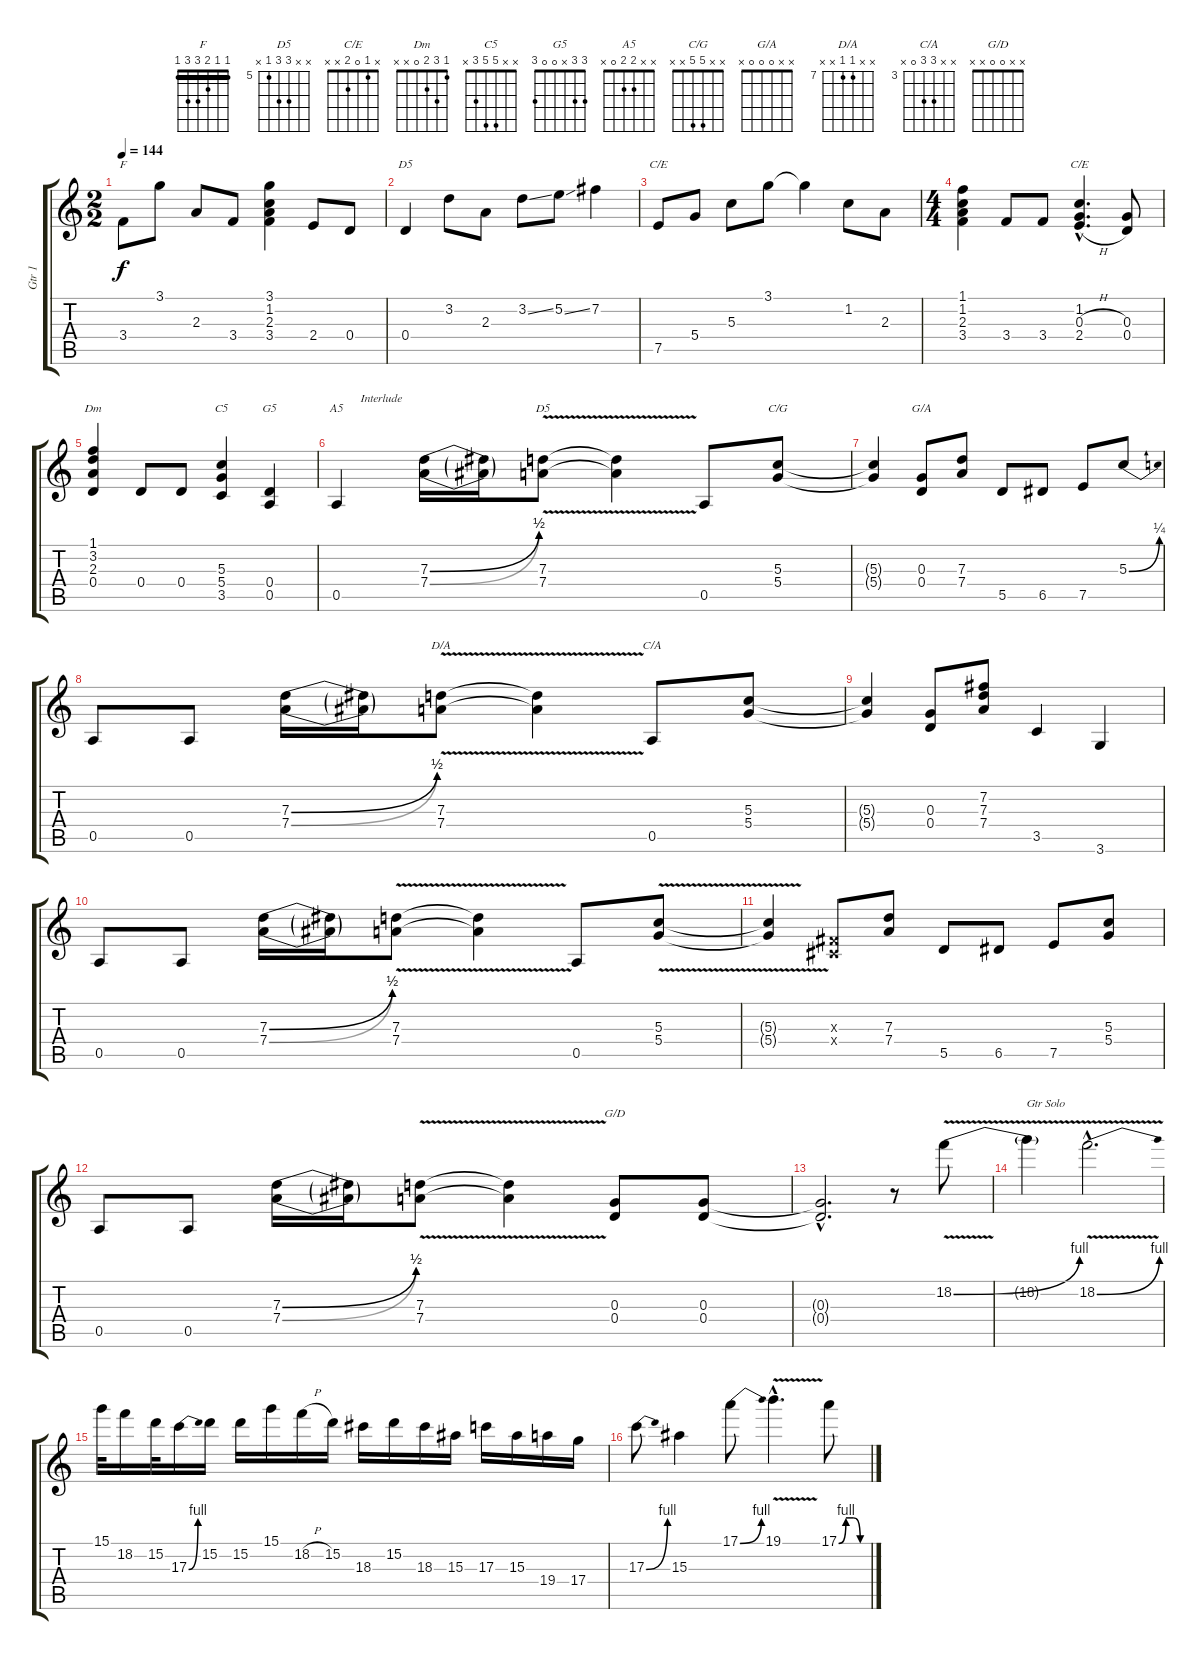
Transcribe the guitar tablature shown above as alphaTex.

\track ("Gtr 1" "Gtr 1") {instrument overdrivenguitar}
\staff {score tabs}
\tuning (E4 B3 G3 D3 A2 E2) {hide}
\chord ("F" 1 1 2 3 3 1) {barre 1}
\chord ("D5" x 3 2 0 x x)
\chord ("C/E" x 8 5 5 7 x) {firstfret 5 barre 5}
\chord ("C/E" x 1 0 2 x x)
\chord ("Dm" 1 3 2 0 x x)
\chord ("C5" x x 5 5 3 x)
\chord ("G5" 3 3 x 0 0 3)
\chord ("A5" x x 2 2 0 x)
\chord ("D5" x x 7 7 5 x) {firstfret 5}
\chord ("C/G" x x 5 5 x x)
\chord ("G/A" x x 0 0 0 x)
\chord ("D/A" x x 7 7 x x) {firstfret 7}
\chord ("C/A" x x 5 5 0 x) {firstfret 3}
\chord ("G/D" x x 0 0 x x)
\ts (2 2)
\tempo 144
\clef g2
\ks c
3.4.8{ch "F" dy f} 3.1.8 2.3.8 3.4.8 (3.1 1.2 2.3 3.4).4 2.4.8 0.4.8 |
0.4.4{ch "D5"} 3.2.8 2.3.8 3.2{ss}.8 5.2{ss}.8 7.2.4 |
7.5.8{ch "C/E"} 5.4.8 5.3.8 3.1.8 3.1{t}.4 1.2.8 2.3.8 |
\ts (4 4)
(1.1 1.2 2.3 3.4).4 3.4.8 3.4.8 (1.2{hac} 0.3{h hac} 2.4{h hac}).4{d ch "C/E"} (0.3 0.4).8 |
(1.1 3.2 2.3 0.4).4{ch "Dm"} 0.4.8 0.4.8 (5.3 5.4 3.5).4{ch "C5"} (0.4 0.5).4{ch "G5"} |
0.5.4{ch "A5" txt "        Interlude"} (7.3{be (bend 0 0 60 2)} 7.4{be (bend 0 0 60 2)}).16 (7.3{t} 7.4{t}).16 (7.3{v} 7.4{v}).8{ch "D5"} (7.3{t} 7.4{t}).4 0.5.8 (5.3 5.4).8{ch "C/G"} |
(5.3{t} 5.4{t}).4 (0.3 0.4).8{ch "G/A"} (7.3 7.4).8 5.5.8 6.5.8 7.5.8 5.3{be (bend 0 0 60 1)}.8 |
0.5.8 0.5.8 (7.3{be (bend 0 0 60 2)} 7.4{be (bend 0 0 60 2)}).16 (7.3{t} 7.4{t}).16 (7.3{v} 7.4{v}).8{ch "D/A"} (7.3{t} 7.4{t}).4 0.5.8{ch "C/A"} (5.3 5.4).8 |
(5.3{t} 5.4{t}).4 (0.3 0.4).8 (7.2 7.3 7.4).8 3.5.4 3.6.4 |
0.5.8 0.5.8 (7.3{be (bend 0 0 60 2)} 7.4{be (bend 0 0 60 2)}).16 (7.3{t} 7.4{t}).16 (7.3{v} 7.4{v}).8 (7.3{t} 7.4{t}).4 0.5.8 (5.3{v} 5.4{v}).8 |
(5.3{t} 5.4{t}).4 (-1.3{x} -1.4{x}).8 (7.3 7.4).8 5.5.8 6.5.8 7.5.8 (5.3 5.4).8 |
0.5.8 0.5.8 (7.3{be (bend 0 0 60 2)} 7.4{be (bend 0 0 60 2)}).16 (7.3{t} 7.4{t}).16 (7.3{v} 7.4{v}).8 (7.3{t} 7.4{t}).4 (0.3 0.4).8{ch "G/D"} (0.3 0.4).8 |
(0.3{hac t} 0.4{hac t}).2{d} r.8 18.2{be (bend 0 0 60 4) v}.8 |
18.2{t}.4{txt "Gtr Solo"} 18.2{be (bend 0 0 60 4) v hac}.2{d} |
15.1.32 18.2.16 15.2.32 17.3{be (bend 0 0 60 4)}.16 15.2.16 15.2.16 15.1.16 18.2{h}.16 15.2.16 18.3.16 15.2.16 18.3.16 15.3.16 17.3.16 15.3.16 19.4.16 17.4.16 |
17.3{be (bend 0 0 60 4)}.8 15.3.4 17.1{be (bend 0 0 60 4)}.8 19.1{v hac}.4{d} 17.1{be (custom 0 0 15 4 30 4 45 0 60 0)}.8
